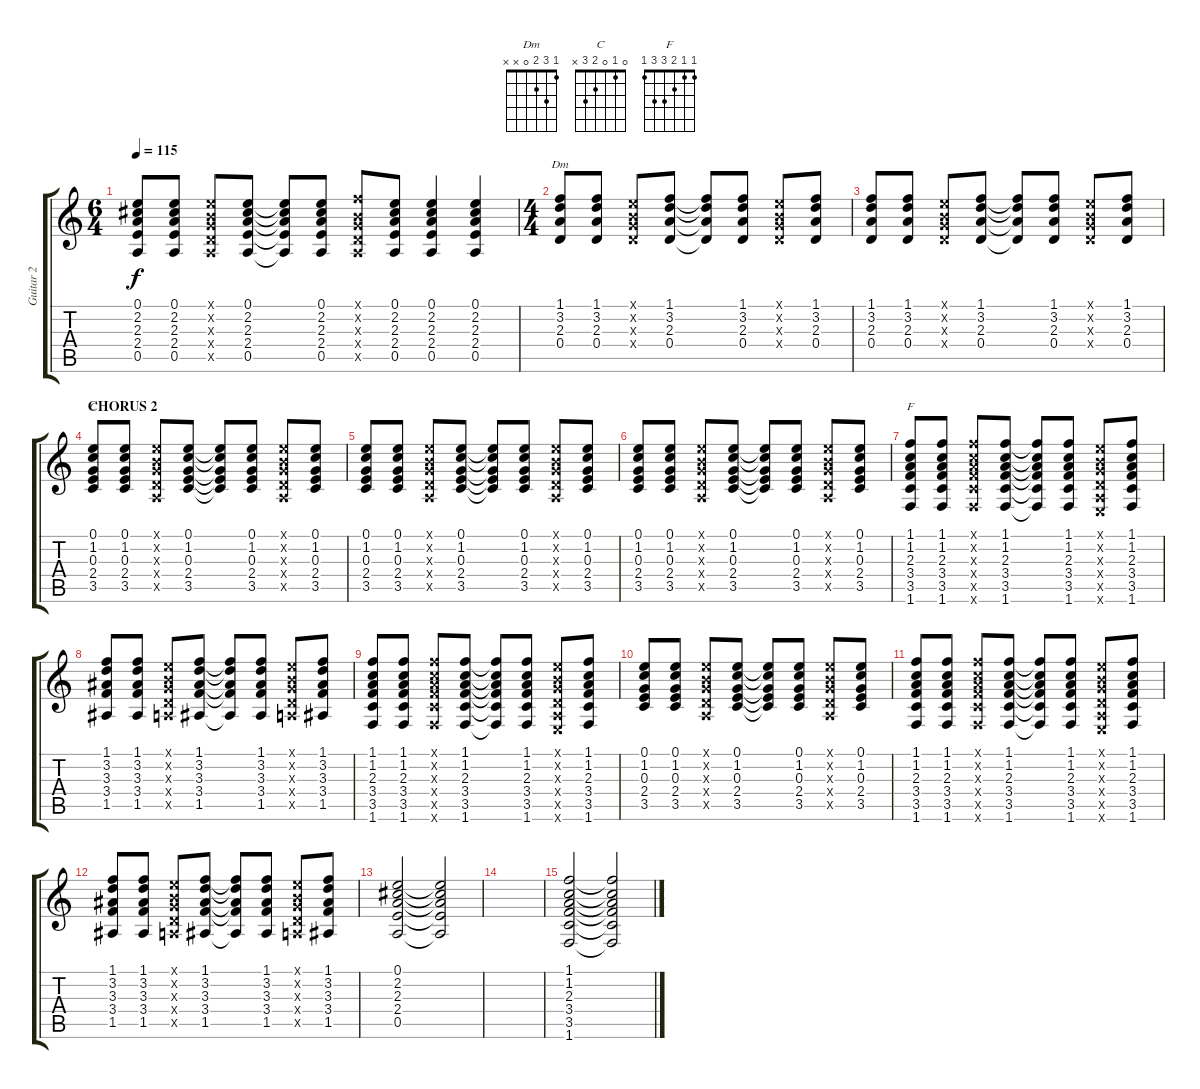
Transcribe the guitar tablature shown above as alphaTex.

\track ("Guitar 2" "Guitar 2") {instrument acousticguitarsteel}
\staff {score tabs}
\tuning (E4 B3 G3 D3 A2 E2) {hide}
\chord ("Dm" 1 3 2 0 x x)
\chord ("C" 0 1 0 2 3 x)
\chord ("F" 1 1 2 3 3 1)
\ts (6 4)
\tempo 115
\clef g2
\ks c
(0.1 2.2 2.3 2.4 0.5).8{dy f} (0.1 2.2 2.3 2.4 0.5).8 (0.1{x} 0.2{x} 0.3{x} 0.4{x} 0.5{x}).8 (0.1 2.2 2.3 2.4 0.5).8 (0.1{t} 2.2{t} 2.3{t} 2.4{t} 0.5{t}).8 (0.1 2.2 2.3 2.4 0.5).8 (1.1{x} 0.2{x} 0.3{x} 0.4{x} 0.5{x}).8 (0.1 2.2 2.3 2.4 0.5).8 (0.1 2.2 2.3 2.4 0.5).4 (0.1 2.2 2.3 2.4 0.5).4 |
\ts (4 4)
(1.1 3.2 2.3 0.4).8{ch "Dm"} (1.1 3.2 2.3 0.4).8 (0.1{x} 0.2{x} 0.3{x} 0.4{x}).8 (1.1 3.2 2.3 0.4).8 (1.1{t} 3.2{t} 2.3{t} 0.4{t}).8 (1.1 3.2 2.3 0.4).8 (0.1{x} 0.2{x} 0.3{x} 0.4{x}).8 (1.1 3.2 2.3 0.4).8 |
(1.1 3.2 2.3 0.4).8 (1.1 3.2 2.3 0.4).8 (0.1{x} 0.2{x} 0.3{x} 0.4{x}).8 (1.1 3.2 2.3 0.4).8 (1.1{t} 3.2{t} 2.3{t} 0.4{t}).8 (1.1 3.2 2.3 0.4).8 (0.1{x} 0.2{x} 0.3{x} 0.4{x}).8 (1.1 3.2 2.3 0.4).8 |
\section ("" "CHORUS 2")
(0.1 1.2 0.3 2.4 3.5).8{ch "C"} (0.1 1.2 0.3 2.4 3.5).8 (0.1{x} 0.2{x} 0.3{x} 0.4{x} 0.5{x}).8 (0.1 1.2 0.3 2.4 3.5).8 (0.1{t} 1.2{t} 0.3{t} 2.4{t} 3.5{t}).8 (0.1 1.2 0.3 2.4 3.5).8 (0.1{x} 0.2{x} 0.3{x} 0.4{x} 0.5{x}).8 (0.1 1.2 0.3 2.4 3.5).8 |
(0.1 1.2 0.3 2.4 3.5).8 (0.1 1.2 0.3 2.4 3.5).8 (0.1{x} 0.2{x} 0.3{x} 0.4{x} 0.5{x}).8 (0.1 1.2 0.3 2.4 3.5).8 (0.1{t} 1.2{t} 0.3{t} 2.4{t} 3.5{t}).8 (0.1 1.2 0.3 2.4 3.5).8 (0.1{x} 0.2{x} 0.3{x} 0.4{x} 0.5{x}).8 (0.1 1.2 0.3 2.4 3.5).8 |
(0.1 1.2 0.3 2.4 3.5).8 (0.1 1.2 0.3 2.4 3.5).8 (0.1{x} 0.2{x} 0.3{x} 0.4{x} 0.5{x}).8 (0.1 1.2 0.3 2.4 3.5).8 (0.1{t} 1.2{t} 0.3{t} 2.4{t} 3.5{t}).8 (0.1 1.2 0.3 2.4 3.5).8 (0.1{x} 0.2{x} 0.3{x} 0.4{x} 0.5{x}).8 (0.1 1.2 0.3 2.4 3.5).8 |
(1.1 1.2 2.3 3.4 3.5 1.6).8{ch "F"} (1.1 1.2 2.3 3.4 3.5 1.6).8 (1.1{x} 1.2{x} 2.3{x} 3.4{x} 3.5{x} 1.6{x}).8 (1.1 1.2 2.3 3.4 3.5 1.6).8 (1.1{t} 1.2{t} 2.3{t} 3.4{t} 3.5{t} 1.6{t}).8 (1.1 1.2 2.3 3.4 3.5 1.6).8 (0.1{x} 0.2{x} 0.3{x} 0.4{x} 0.5{x} 0.6{x}).8 (1.1 1.2 2.3 3.4 3.5 1.6).8 |
(1.1 3.2 3.3 3.4 1.5).8 (1.1 3.2 3.3 3.4 1.5).8 (0.1{x} 0.2{x} 0.3{x} 0.4{x} 0.5{x}).8 (1.1 3.2 3.3 3.4 1.5).8 (1.1{t} 3.2{t} 3.3{t} 3.4{t} 1.5{t}).8 (1.1 3.2 3.3 3.4 1.5).8 (0.1{x} 0.2{x} 0.3{x} 0.4{x} 0.5{x}).8 (1.1 3.2 3.3 3.4 1.5).8 |
(1.1 1.2 2.3 3.4 3.5 1.6).8 (1.1 1.2 2.3 3.4 3.5 1.6).8 (1.1{x} 1.2{x} 2.3{x} 3.4{x} 3.5{x} 1.6{x}).8 (1.1 1.2 2.3 3.4 3.5 1.6).8 (1.1{t} 1.2{t} 2.3{t} 3.4{t} 3.5{t} 1.6{t}).8 (1.1 1.2 2.3 3.4 3.5 1.6).8 (0.1{x} 0.2{x} 0.3{x} 0.4{x} 0.5{x} 0.6{x}).8 (1.1 1.2 2.3 3.4 3.5 1.6).8 |
(0.1 1.2 0.3 2.4 3.5).8 (0.1 1.2 0.3 2.4 3.5).8 (0.1{x} 0.2{x} 0.3{x} 0.4{x} 0.5{x}).8 (0.1 1.2 0.3 2.4 3.5).8 (0.1{t} 1.2{t} 0.3{t} 2.4{t} 3.5{t}).8 (0.1 1.2 0.3 2.4 3.5).8 (0.1{x} 0.2{x} 0.3{x} 0.4{x} 0.5{x}).8 (0.1 1.2 0.3 2.4 3.5).8 |
(1.1 1.2 2.3 3.4 3.5 1.6).8 (1.1 1.2 2.3 3.4 3.5 1.6).8 (1.1{x} 1.2{x} 2.3{x} 3.4{x} 3.5{x} 1.6{x}).8 (1.1 1.2 2.3 3.4 3.5 1.6).8 (1.1{t} 1.2{t} 2.3{t} 3.4{t} 3.5{t} 1.6{t}).8 (1.1 1.2 2.3 3.4 3.5 1.6).8 (0.1{x} 0.2{x} 0.3{x} 0.4{x} 0.5{x} 0.6{x}).8 (1.1 1.2 2.3 3.4 3.5 1.6).8 |
(1.1 3.2 3.3 3.4 1.5).8 (1.1 3.2 3.3 3.4 1.5).8 (0.1{x} 0.2{x} 0.3{x} 0.4{x} 0.5{x}).8 (1.1 3.2 3.3 3.4 1.5).8 (1.1{t} 3.2{t} 3.3{t} 3.4{t} 1.5{t}).8 (1.1 3.2 3.3 3.4 1.5).8 (0.1{x} 0.2{x} 0.3{x} 0.4{x} 0.5{x}).8 (1.1 3.2 3.3 3.4 1.5).8 |
(0.1 2.2 2.3 2.4 0.5).2 (0.1{t} 2.2{t} 2.3{t} 2.4{t} 0.5{t}).2 |
|
(1.1 1.2 2.3 3.4 3.5 1.6).2 (1.1{t} 1.2{t} 2.3{t} 3.4{t} 3.5{t} 1.6{t}).2
